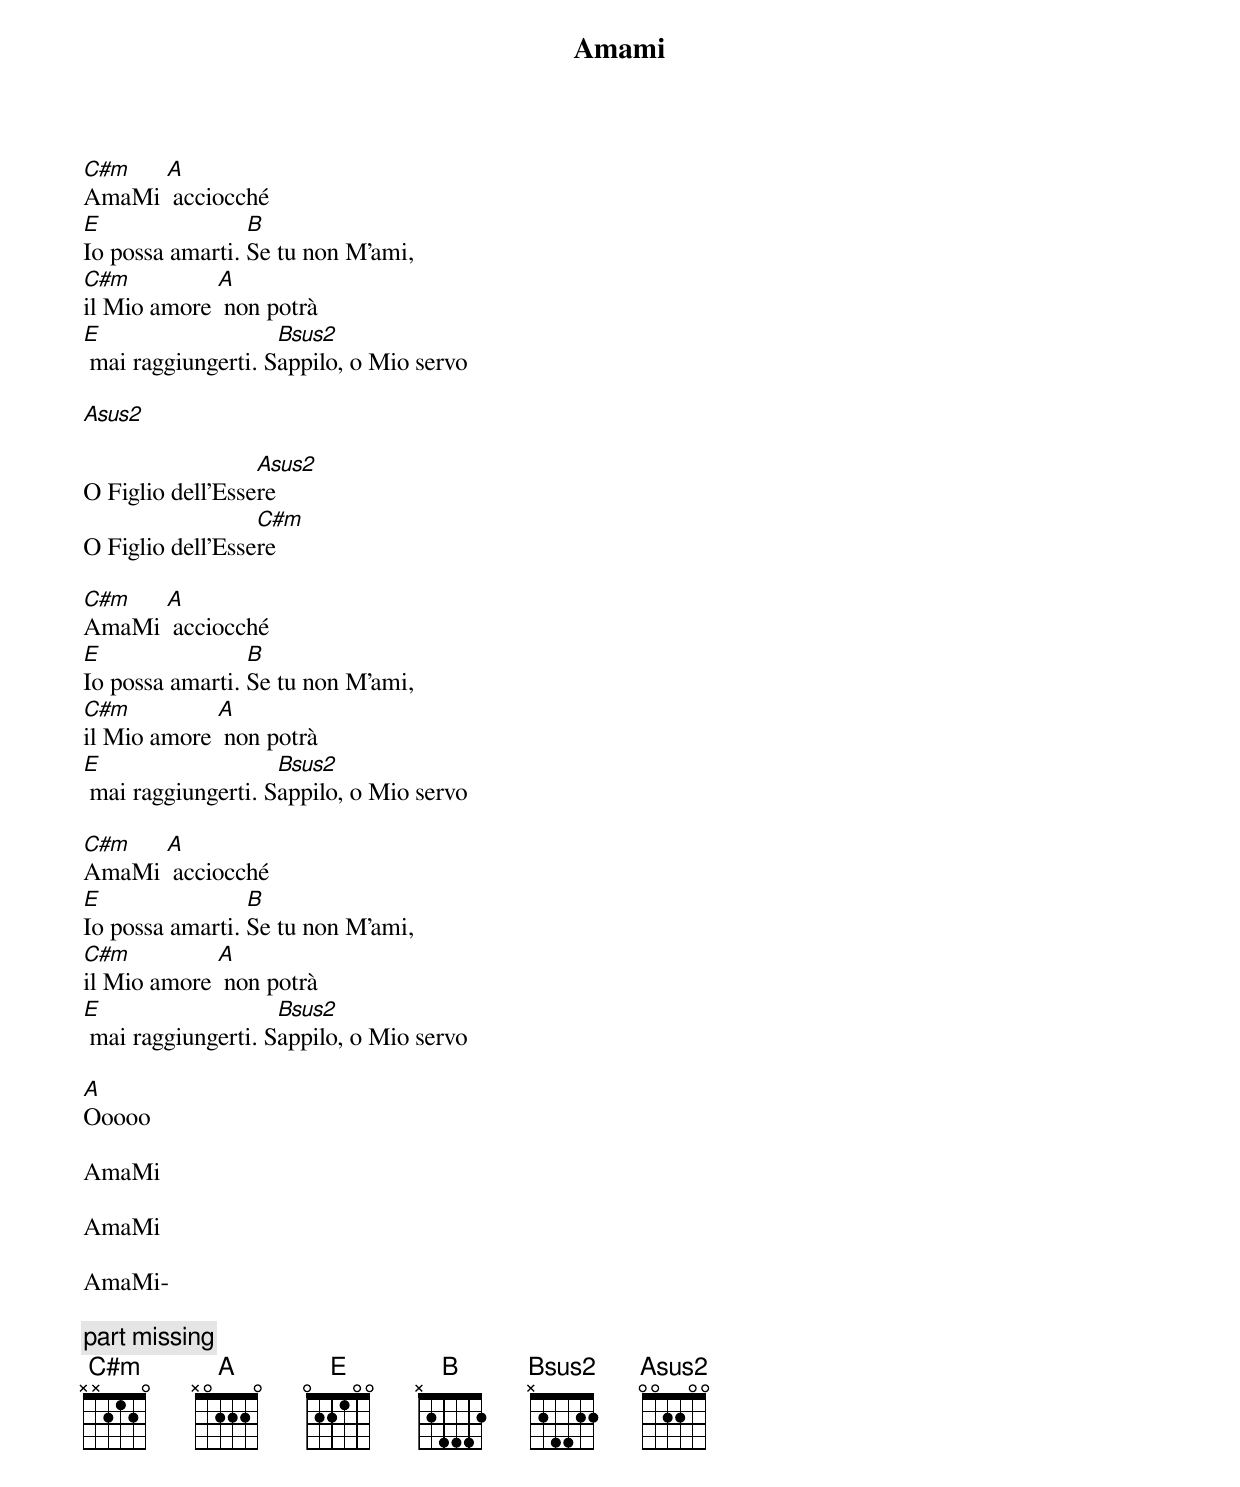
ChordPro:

{title: Amami}
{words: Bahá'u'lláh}
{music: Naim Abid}
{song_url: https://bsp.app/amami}

[C#m]AmaMi [A] acciocché
[E]Io possa amarti. [B]Se tu non M’ami,
[C#m]il Mio amore [A] non potrà
[E] mai raggiungerti. S[Bsus2]appilo, o Mio servo

[Asus2]

O Figlio dell’Esse[Asus2]re
O Figlio dell’Esse[C#m]re

[C#m]AmaMi [A] acciocché
[E]Io possa amarti. [B]Se tu non M’ami,
[C#m]il Mio amore [A] non potrà
[E] mai raggiungerti. S[Bsus2]appilo, o Mio servo

[C#m]AmaMi [A] acciocché
[E]Io possa amarti. [B]Se tu non M’ami,
[C#m]il Mio amore [A] non potrà
[E] mai raggiungerti. S[Bsus2]appilo, o Mio servo

[A]
Ooooo

AmaMi

AmaMi

AmaMi-

{c: part missing}
